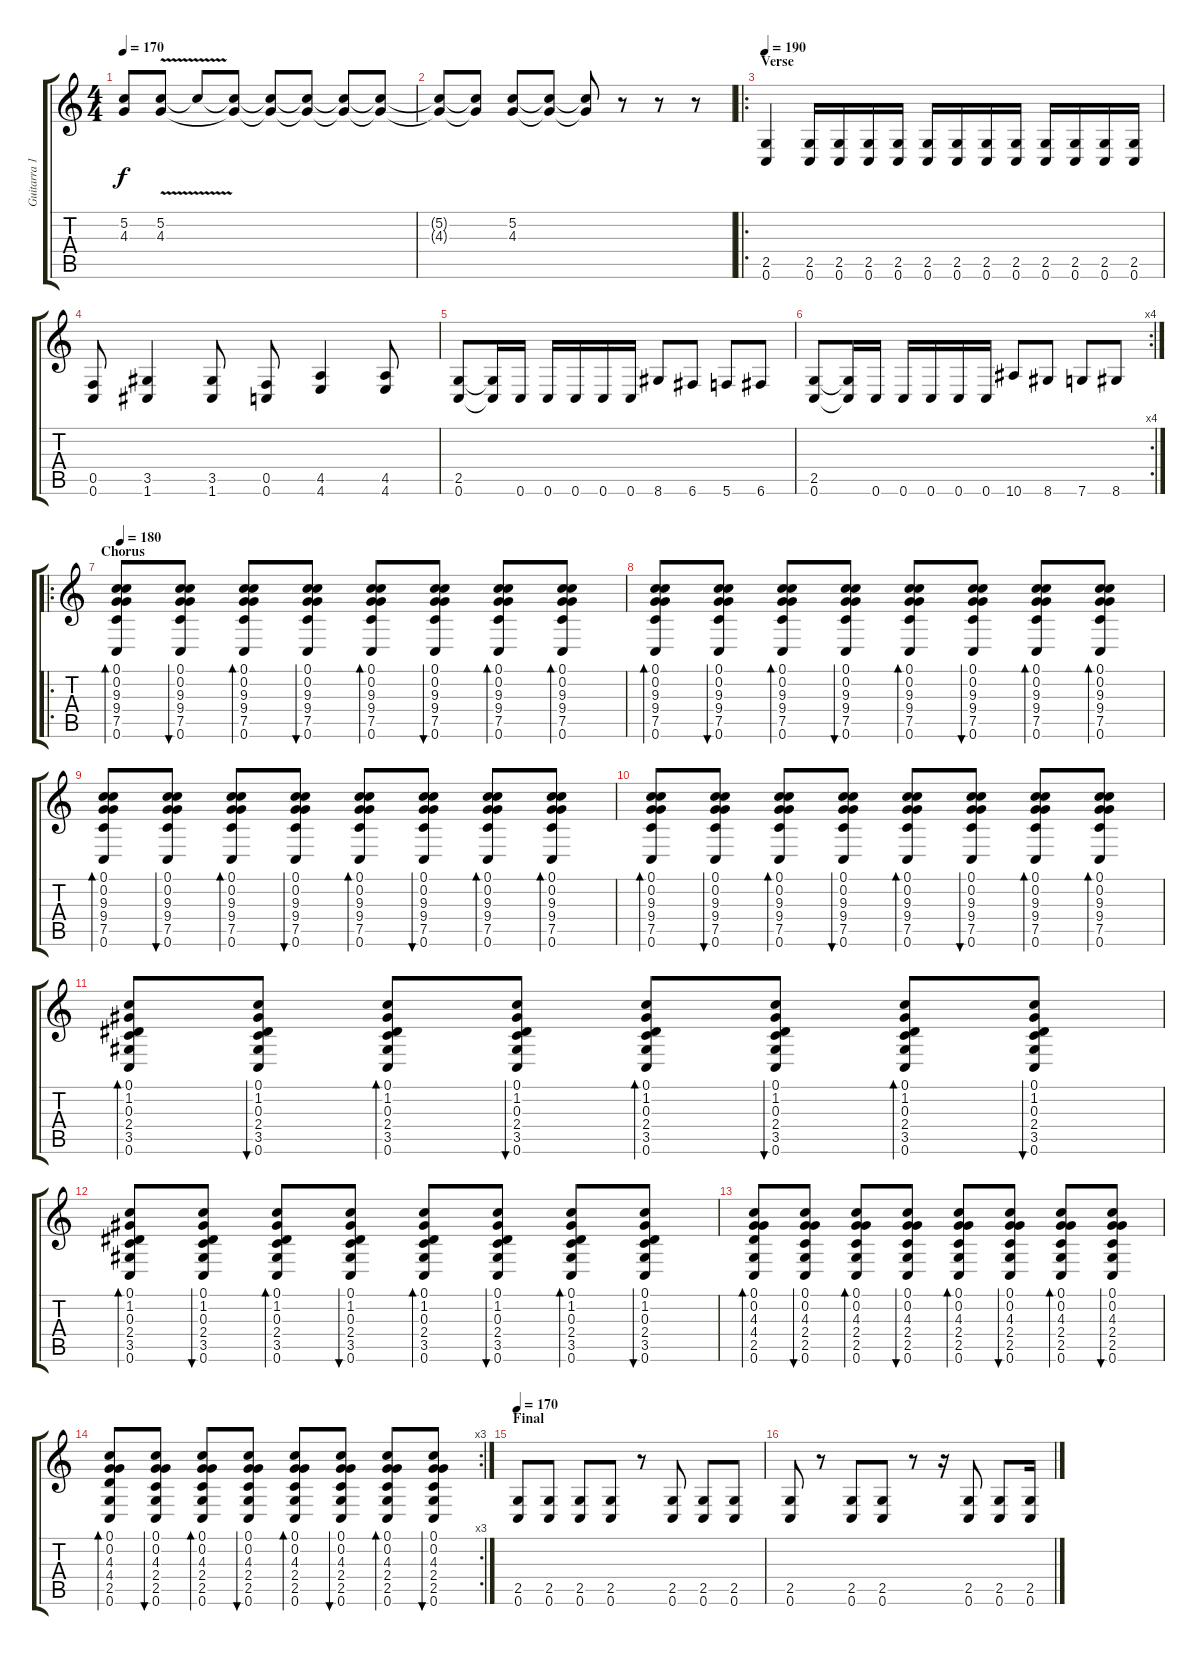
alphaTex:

\track ("Guitarra 1" "Guitarra 1") {instrument distortionguitar}
\staff {score tabs}
\tuning (C4 G3 Eb3 Bb2 F2 C2) {hide}
\ts (4 4)
\tempo 170
\clef g2
\ks c
(5.2{t} 4.3{t}).8{dy f} (5.2{v} 4.3).8 5.2{t}.8 (5.2{t} 4.3{t}).8 (5.2{t} 4.3{t}).8 (5.2{t} 4.3{t}).8 (5.2{t} 4.3{t}).8 (5.2{t} 4.3{t}).8 |
(5.2{t} 4.3{t}).8 (5.2{t} 4.3{t}).8 (5.2 4.3).8 (5.2{t} 4.3{t}).8 (5.2{t} 4.3{t}).8 r.8 r.8 r.8 |
\ro
\section ("" "Verse")
\tempo 190
(2.5 0.6).4 (2.5 0.6).16 (2.5 0.6).16 (2.5 0.6).16 (2.5 0.6).16 (2.5 0.6).16 (2.5 0.6).16 (2.5 0.6).16 (2.5 0.6).16 (2.5 0.6).16 (2.5 0.6).16 (2.5 0.6).16 (2.5 0.6).16 |
(0.5 0.6).8 (3.5 1.6).4 (3.5 1.6).8 (0.5 0.6).8 (4.5 4.6).4 (4.5 4.6).8 |
(2.5 0.6).8 (2.5{t} 0.6{t}).16 0.6.16 0.6.16 0.6.16 0.6.16 0.6.16 8.6.8 6.6.8 5.6.8 6.6.8 |
\rc 4
(2.5 0.6).8 (2.5{t} 0.6{t}).16 0.6.16 0.6.16 0.6.16 0.6.16 0.6.16 10.6.8 8.6.8 7.6.8 8.6.8 |
\ro
\section ("" "Chorus")
\tempo 180
(0.1 0.2 9.3 9.4 7.5 0.6).8{bd 60 volume 12} (0.1 0.2 9.3 9.4 7.5 0.6).8{bu 60} (0.1 0.2 9.3 9.4 7.5 0.6).8{bd 60} (0.1 0.2 9.3 9.4 7.5 0.6).8{bu 60} (0.1 0.2 9.3 9.4 7.5 0.6).8{bd 60} (0.1 0.2 9.3 9.4 7.5 0.6).8{bu 60} (0.1 0.2 9.3 9.4 7.5 0.6).8{bd 60} (0.1 0.2 9.3 9.4 7.5 0.6).8{bd 60} |
(0.1 0.2 9.3 9.4 7.5 0.6).8{bd 60} (0.1 0.2 9.3 9.4 7.5 0.6).8{bu 60} (0.1 0.2 9.3 9.4 7.5 0.6).8{bd 60} (0.1 0.2 9.3 9.4 7.5 0.6).8{bu 60} (0.1 0.2 9.3 9.4 7.5 0.6).8{bd 60} (0.1 0.2 9.3 9.4 7.5 0.6).8{bu 60} (0.1 0.2 9.3 9.4 7.5 0.6).8{bd 60} (0.1 0.2 9.3 9.4 7.5 0.6).8{bd 60} |
(0.1 0.2 9.3 9.4 7.5 0.6).8{bd 60} (0.1 0.2 9.3 9.4 7.5 0.6).8{bu 60} (0.1 0.2 9.3 9.4 7.5 0.6).8{bd 60} (0.1 0.2 9.3 9.4 7.5 0.6).8{bu 60} (0.1 0.2 9.3 9.4 7.5 0.6).8{bd 60} (0.1 0.2 9.3 9.4 7.5 0.6).8{bu 60} (0.1 0.2 9.3 9.4 7.5 0.6).8{bd 60} (0.1 0.2 9.3 9.4 7.5 0.6).8{bd 60} |
(0.1 0.2 9.3 9.4 7.5 0.6).8{bd 60} (0.1 0.2 9.3 9.4 7.5 0.6).8{bu 60} (0.1 0.2 9.3 9.4 7.5 0.6).8{bd 60} (0.1 0.2 9.3 9.4 7.5 0.6).8{bu 60} (0.1 0.2 9.3 9.4 7.5 0.6).8{bd 60} (0.1 0.2 9.3 9.4 7.5 0.6).8{bu 60} (0.1 0.2 9.3 9.4 7.5 0.6).8{bd 60} (0.1 0.2 9.3 9.4 7.5 0.6).8{bd 60} |
(0.1 1.2 0.3 2.4 3.5 0.6).8{bd 60} (0.1 1.2 0.3 2.4 3.5 0.6).8{bu 60} (0.1 1.2 0.3 2.4 3.5 0.6).8{bd 60} (0.1 1.2 0.3 2.4 3.5 0.6).8{bu 60} (0.1 1.2 0.3 2.4 3.5 0.6).8{bd 60} (0.1 1.2 0.3 2.4 3.5 0.6).8{bu 60} (0.1 1.2 0.3 2.4 3.5 0.6).8{bd 60} (0.1 1.2 0.3 2.4 3.5 0.6).8{bu 60} |
(0.1 1.2 0.3 2.4 3.5 0.6).8{bd 60} (0.1 1.2 0.3 2.4 3.5 0.6).8{bu 60} (0.1 1.2 0.3 2.4 3.5 0.6).8{bd 60} (0.1 1.2 0.3 2.4 3.5 0.6).8{bu 60} (0.1 1.2 0.3 2.4 3.5 0.6).8{bd 60} (0.1 1.2 0.3 2.4 3.5 0.6).8{bu 60} (0.1 1.2 0.3 2.4 3.5 0.6).8{bd 60} (0.1 1.2 0.3 2.4 3.5 0.6).8{bu 60} |
(0.1 0.2 4.3 4.4 2.5 0.6).8{bd 60} (0.1 0.2 4.3 2.4 2.5 0.6).8{bu 60} (0.1 0.2 4.3 2.4 2.5 0.6).8{bd 60} (0.1 0.2 4.3 2.4 2.5 0.6).8{bu 60} (0.1 0.2 4.3 2.4 2.5 0.6).8{bd 60} (0.1 0.2 4.3 2.4 2.5 0.6).8{bu 60} (0.1 0.2 4.3 2.4 2.5 0.6).8{bd 60} (0.1 0.2 4.3 2.4 2.5 0.6).8{bu 60} |
\rc 3
(0.1 0.2 4.3 4.4 2.5 0.6).8{bd 60} (0.1 0.2 4.3 2.4 2.5 0.6).8{bu 60} (0.1 0.2 4.3 2.4 2.5 0.6).8{bd 60} (0.1 0.2 4.3 2.4 2.5 0.6).8{bu 60} (0.1 0.2 4.3 2.4 2.5 0.6).8{bd 60} (0.1 0.2 4.3 2.4 2.5 0.6).8{bu 60} (0.1 0.2 4.3 2.4 2.5 0.6).8{bd 60} (0.1 0.2 4.3 2.4 2.5 0.6).8{bu 60} |
\section ("" "Final")
\tempo 170
(2.5 0.6).8{volume 14} (2.5 0.6).8 (2.5 0.6).8 (2.5 0.6).8 r.8 (2.5 0.6).8 (2.5 0.6).8 (2.5 0.6).8 |
(2.5 0.6).8 r.8 (2.5 0.6).8 (2.5 0.6).8 r.8 r.16 (2.5 0.6).8 (2.5 0.6).8 (2.5 0.6).16
